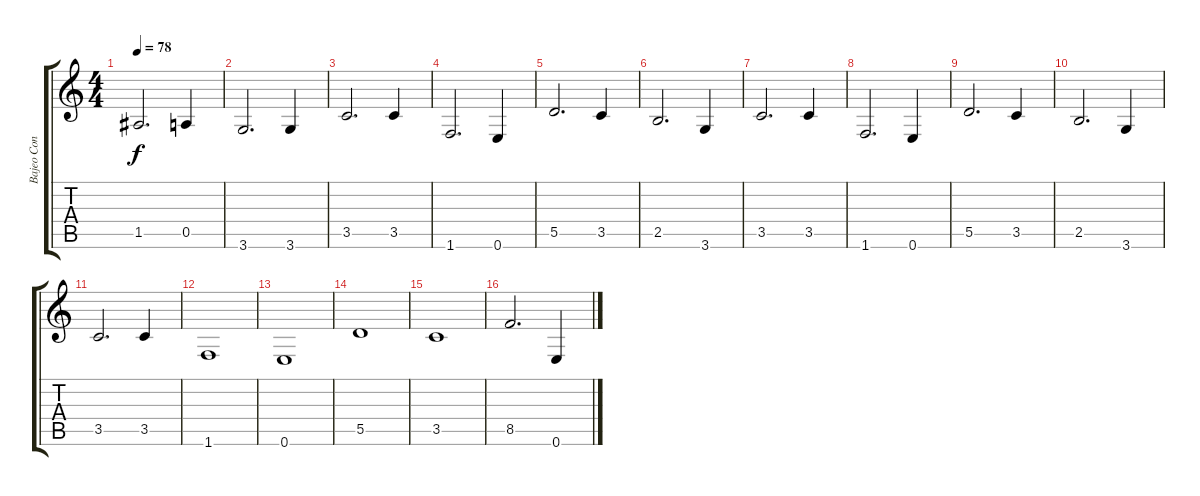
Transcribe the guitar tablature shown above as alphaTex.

\track ("Bajeo Con Guitarra" "Bajeo Con ") {instrument electricguitarjazz}
\staff {score tabs}
\tuning (E4 B3 G3 D3 A2 E2) {hide}
\ts (4 4)
\tempo 78
\clef g2
\ks c
1.5.2{d dy f} 0.5.4 |
3.6.2{d} 3.6.4 |
3.5.2{d} 3.5.4 |
1.6.2{d} 0.6.4 |
5.5.2{d} 3.5.4 |
2.5.2{d} 3.6.4 |
3.5.2{d} 3.5.4 |
1.6.2{d} 0.6.4 |
5.5.2{d} 3.5.4 |
2.5.2{d} 3.6.4 |
3.5.2{d} 3.5.4 |
1.6.1 |
0.6.1 |
5.5.1 |
3.5.1 |
8.5.2{d} 0.6.4
